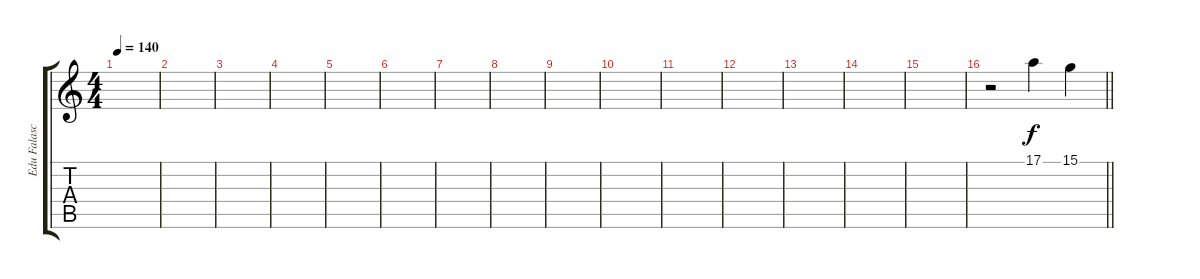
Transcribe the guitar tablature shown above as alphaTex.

\track ("Edu Falaschi" "Edu Falasc") {instrument violin}
\staff {score tabs}
\tuning (E4 B3 G3 D3 A2 E2) {hide}
\ts (4 4)
\tempo 140
\clef g2
\ks c
|
|
|
|
|
|
|
|
|
|
|
|
|
|
|
\barLineRight lightlight
r.2 17.1.4 15.1.4
